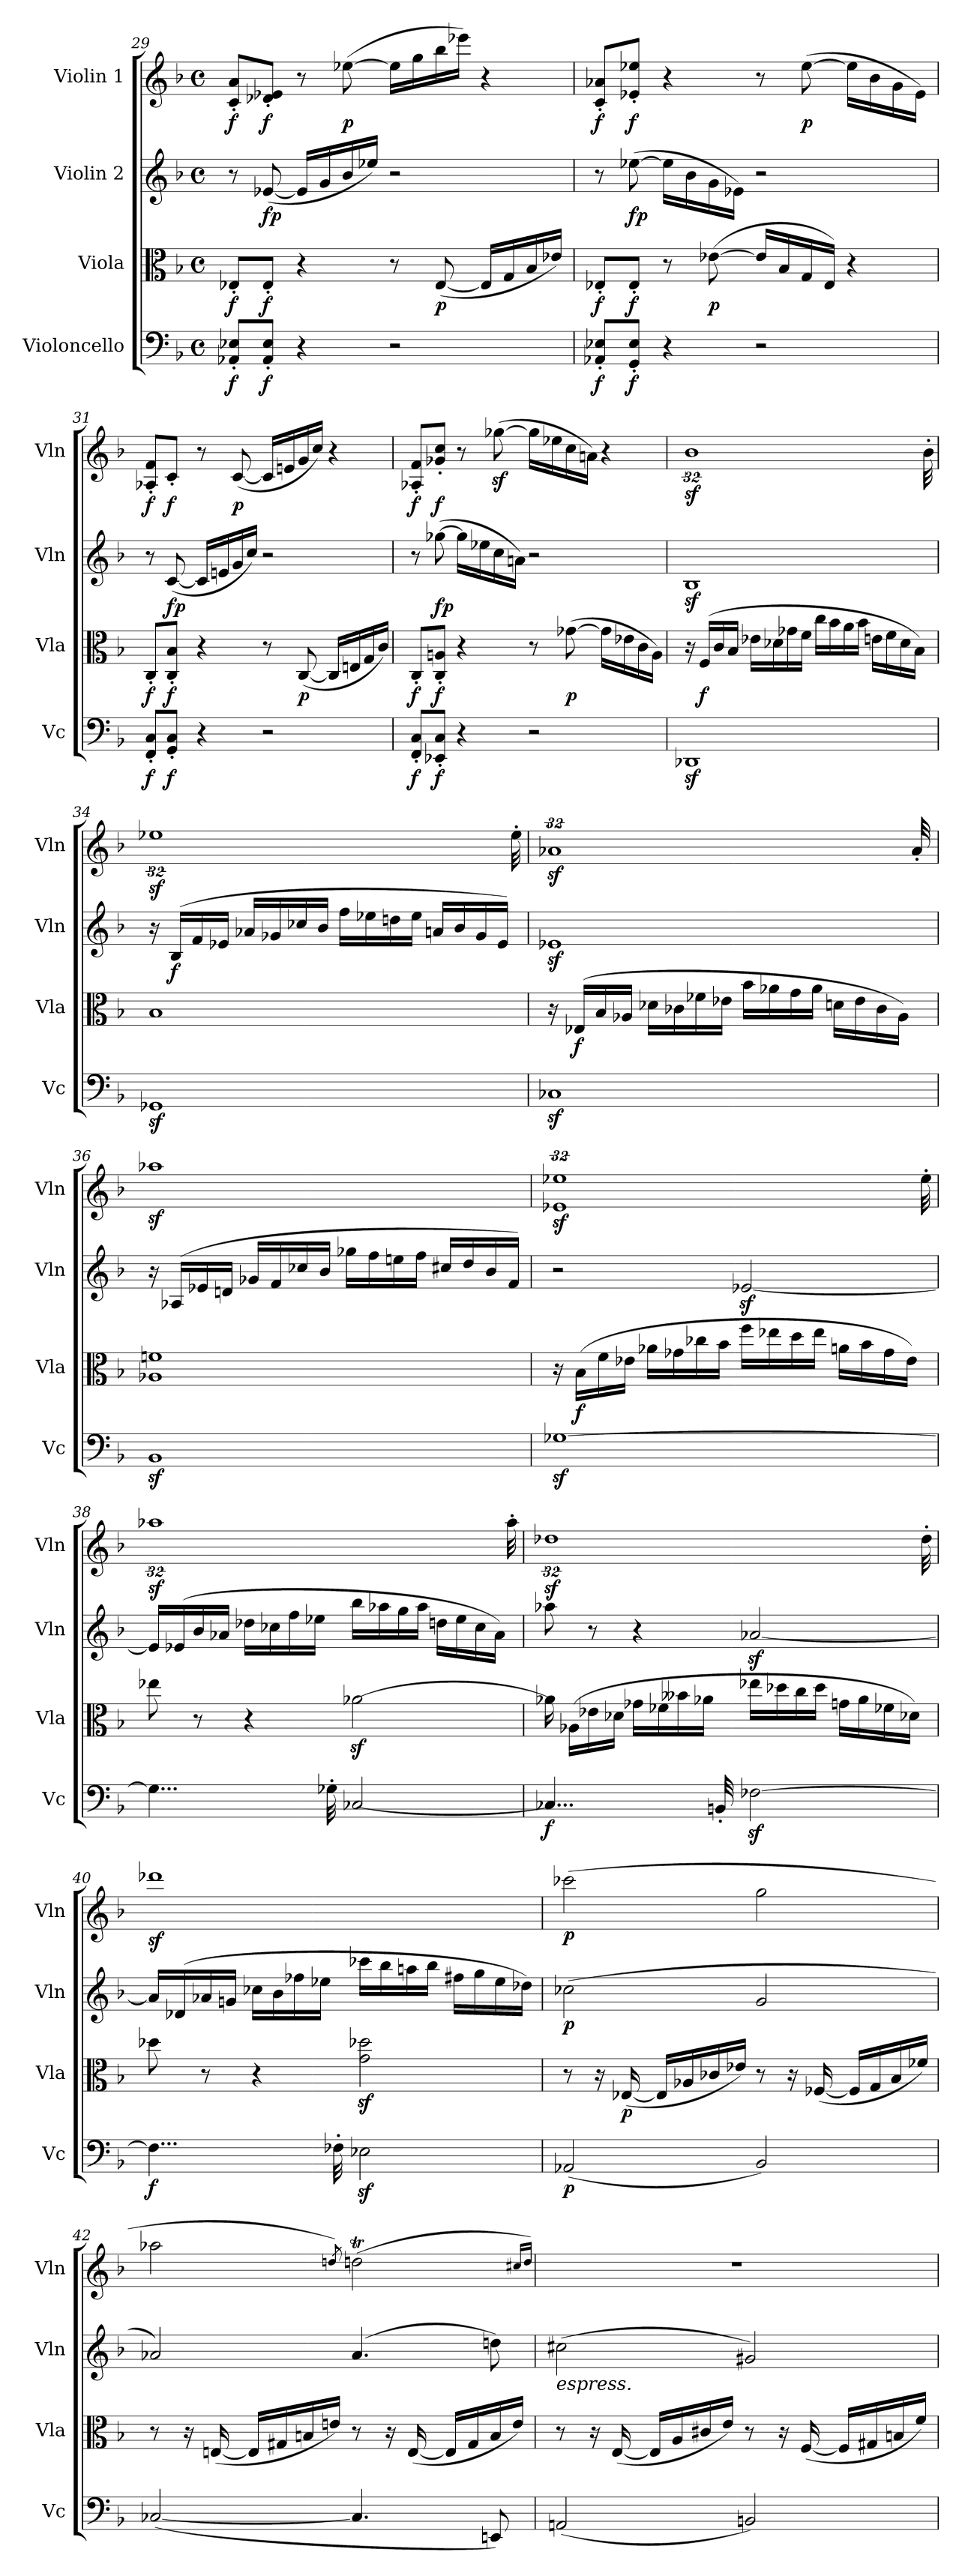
**kern	**dynam	**kern	**dynam	**kern	**dynam	**kern	**dynam
*part4	*part4	*part3	*part3	*part2	*part2	*part1	*part1
*staff4	*staff4	*staff3	*staff3	*staff2	*staff2	*staff1	*staff1
*I"Violoncello	*	*I"Viola	*	*I"Violin 2	*	*I"Violin 1	*
*I'Vc	*	*I'Vla	*	*I'Vln	*	*I'Vln	*
*clefF4	*	*clefC3	*	*clefG2	*	*clefG2	*
*k[b-]	*	*k[b-]	*	*k[b-]	*	*k[b-]	*
*M4/4	*	*M4/4	*	*M4/4	*	*M4/4	*
*met(c)	*	*met(c)	*	*met(c)	*	*met(c)	*
=29	=29	=29	=29	=29	=29	=29	=29
!	!LO:DY:b	!	!LO:DY:b	!	!	!	!LO:DY:b
8AA-X/' 8E-X/'L	f	8E-X'/L	f	8r	.	8c/' 8a/'L	f
!	!LO:DY:b	!	!LO:DY:b	!	!LO:DY:b	!	!LO:DY:b
8AA-/' 8E-/'J	f	8E-'/J	f	([8e-X/	fp	8d-X/' 8e-X/'J	f
4r	.	4r	.	16e-/LL]	.	8r	.
.	.	.	.	16g/	.	.	.
!	!	!	!	!	!	!	!LO:DY:b
.	.	.	.	16b-/	.	([8ee-X\	p
.	.	.	.	16ee-X/JJ)	.	.	.
2r	.	8r	.	2r	.	16ee-\LL]	.
.	.	.	.	.	.	16gg\	.
!	!	!	!LO:DY:b	!	!	!	!
.	.	([8E-/	p	.	.	16bb-\	.
.	.	.	.	.	.	16eee-X\JJ)	.
.	.	16E-/LL]	.	.	.	4r	.
.	.	16G/	.	.	.	.	.
.	.	16B-/	.	.	.	.	.
.	.	16e-X/JJ)	.	.	.	.	.
!!LO:PB:g=z
=30	=30	=30	=30	=30	=30	=30	=30
!	!LO:DY:b	!	!LO:DY:b	!	!	!	!LO:DY:b
8AA-X/' 8E-X/'L	f	8E-X'/L	f	8r	.	8c/' 8a-X/'L	f
!	!LO:DY:b	!	!LO:DY:b	!	!LO:DY:b	!	!LO:DY:b
8GG/' 8E-/'J	f	8E-'/J	f	([8ee-X\	fp	8e-X/' 8ee-X/'J	f
4r	.	8r	.	16ee-\LL]	.	4r	.
.	.	.	.	16b-\	.	.	.
!	!	!	!LO:DY:b	!	!	!	!
.	.	([8e-X\	p	16g\	.	.	.
.	.	.	.	16e-X\JJ)	.	.	.
2r	.	16e-/LL]	.	2r	.	8r	.
.	.	16B-/	.	.	.	.	.
!	!	!	!	!	!	!	!LO:DY:b
.	.	16G/	.	.	.	([8ee-\	p
.	.	16E-/JJ)	.	.	.	.	.
.	.	4r	.	.	.	16ee-\LL]	.
.	.	.	.	.	.	16b-\	.
.	.	.	.	.	.	16g\	.
.	.	.	.	.	.	16e-\JJ)	.
!!LO:LB:g=z
=31	=31	=31	=31	=31	=31	=31	=31
!	!LO:DY:b	!	!LO:DY:b	!	!	!	!LO:DY:b
8FF/' 8C/'L	f	8C'/L	f	8r	.	8A-X/' 8f/'L	f
!	!LO:DY:b	!	!LO:DY:b	!	!LO:DY:b	!	!LO:DY:b
8GG/' 8C/'J	f	8C/' 8B-/'J	f	([8c/	fp	8c'/J	f
4r	.	4r	.	16c/LL]	.	8r	.
.	.	.	.	16en/	.	.	.
!	!	!	!	!	!	!	!LO:DY:b
.	.	.	.	16g/	.	([8c/	p
.	.	.	.	16cc/JJ)	.	.	.
2r	.	8r	.	2r	.	16c/LL]	.
.	.	.	.	.	.	16en/	.
!	!	!	!LO:DY:b	!	!	!	!
.	.	([8C/	p	.	.	16g/	.
.	.	.	.	.	.	16cc/JJ)	.
.	.	16C/LL]	.	.	.	4r	.
.	.	16En/	.	.	.	.	.
.	.	16G/	.	.	.	.	.
.	.	16c/JJ)	.	.	.	.	.
=32	=32	=32	=32	=32	=32	=32	=32
!	!LO:DY:b	!	!LO:DY:b	!	!	!	!LO:DY:b
8FF/' 8C/'L	f	8C'/L	f	8r	.	8A-X/' 8f/'L	f
!	!LO:DY:b	!	!LO:DY:b	!	!LO:DY:b	!	!LO:DY:b
8EE-X/' 8C/'J	f	8C/' 8An/'J	f	([8gg-X\	fp	8g-X/' 8cc/'J	f
4r	.	4r	.	16gg-\LL]	.	8r	.
.	.	.	.	16ee-X\	.	.	.
.	.	.	.	16cc\	.	([8gg-Xz<\	.
.	.	.	.	16an\JJ)	.	.	.
2r	.	8r	.	2r	.	16gg-\LL]	.
.	.	.	.	.	.	16ee-X\	.
!	!	!	!LO:DY:b	!	!	!	!
.	.	([8g-X\	p	.	.	16cc\	.
.	.	.	.	.	.	16an\JJ)	.
.	.	16g-\LL]	.	.	.	4r	.
.	.	16e-X\	.	.	.	.	.
.	.	16c\	.	.	.	.	.
.	.	16A\JJ)	.	.	.	.	.
=33	=33	=33	=33	=33	=33	=33	=33
1DD-Xz<	.	16r	.	1B-z<	.	32%31b-z<\	.
!	!	!	!LO:DY:b	!	!	!	!
.	.	(16F/LL	f	.	.	.	.
.	.	16c/	.	.	.	.	.
.	.	16B-/JJ	.	.	.	.	.
.	.	16e-X\LL	.	.	.	.	.
.	.	16d-X\	.	.	.	.	.
.	.	16g-X\	.	.	.	.	.
.	.	16f\JJ	.	.	.	.	.
.	.	16cc\LL	.	.	.	.	.
.	.	16b-\	.	.	.	.	.
.	.	16a\	.	.	.	.	.
.	.	16b-\JJ	.	.	.	.	.
.	.	16en\LL	.	.	.	.	.
.	.	16f\	.	.	.	.	.
.	.	16d-\	.	.	.	.	.
.	.	16B-\JJ)	.	.	.	.	.
.	.	.	.	.	.	32b-'\	.
!!LO:LB:g=z
=34	=34	=34	=34	=34	=34	=34	=34
1GG-Xz<	.	1B-	.	16r	.	32%31ee-Xz<\	.
!	!	!	!	!	!LO:DY:b	!	!
.	.	.	.	(16B-/LL	f	.	.
.	.	.	.	16f/	.	.	.
.	.	.	.	16e-X/JJ	.	.	.
.	.	.	.	16a-X/LL	.	.	.
.	.	.	.	16g-X/	.	.	.
.	.	.	.	16cc-X/	.	.	.
.	.	.	.	16b-/JJ	.	.	.
.	.	.	.	16ff\LL	.	.	.
.	.	.	.	16ee-X\	.	.	.
.	.	.	.	16ddn\	.	.	.
.	.	.	.	16ee-\JJ	.	.	.
.	.	.	.	16an/LL	.	.	.
.	.	.	.	16b-/	.	.	.
.	.	.	.	16g-/	.	.	.
.	.	.	.	16e-/JJ)	.	.	.
.	.	.	.	.	.	32ee-'\	.
!!LO:PB:g=z
=35	=35	=35	=35	=35	=35	=35	=35
1C-Xz<	.	16r	.	1e-Xz<	.	32%31a-Xz</	.
!	!	!	!LO:DY:b	!	!	!	!
.	.	(16E-X/LL	f	.	.	.	.
.	.	16B-/	.	.	.	.	.
.	.	16A-X/JJ	.	.	.	.	.
.	.	16d-X\LL	.	.	.	.	.
.	.	16c-X\	.	.	.	.	.
.	.	16f-X\	.	.	.	.	.
.	.	16e-X\JJ	.	.	.	.	.
.	.	16b-\LL	.	.	.	.	.
.	.	16a-X\	.	.	.	.	.
.	.	16g\	.	.	.	.	.
.	.	16a-\JJ	.	.	.	.	.
.	.	16dn\LL	.	.	.	.	.
.	.	16e-\	.	.	.	.	.
.	.	16c-\	.	.	.	.	.
.	.	16A-\JJ)	.	.	.	.	.
.	.	.	.	.	.	32a-'/	.
=36	=36	=36	=36	=36	=36	=36	=36
1BB-z<	.	1A-X 1fn	.	16r	.	1aa-Xz<	.
.	.	.	.	(16A-X/LL	.	.	.
.	.	.	.	16e-X/	.	.	.
.	.	.	.	16dn/JJ	.	.	.
.	.	.	.	16g-X/LL	.	.	.
.	.	.	.	16f/	.	.	.
.	.	.	.	16cc-X/	.	.	.
.	.	.	.	16b-/JJ	.	.	.
.	.	.	.	16gg-X\LL	.	.	.
.	.	.	.	16ff\	.	.	.
.	.	.	.	16een\	.	.	.
.	.	.	.	16ff\JJ	.	.	.
.	.	.	.	16cc#X/LL	.	.	.
.	.	.	.	16dd/	.	.	.
.	.	.	.	16b-/	.	.	.
.	.	.	.	16f/JJ)	.	.	.
!!LO:LB:g=z
=37	=37	=37	=37	=37	=37	=37	=37
[1G-Xz<	.	16r	.	2r	.	32%31e-X/z< 32%31ee-X/z<	.
!	!	!	!LO:DY:b	!	!	!	!
.	.	(16B-\LL	f	.	.	.	.
.	.	16f\	.	.	.	.	.
.	.	16e-X\JJ	.	.	.	.	.
.	.	16a-X\LL	.	.	.	.	.
.	.	16g-X\	.	.	.	.	.
.	.	16cc-X\	.	.	.	.	.
.	.	16b-\JJ	.	.	.	.	.
.	.	16ff\LL	.	[2e-Xz</	.	.	.
.	.	16ee-X\	.	.	.	.	.
.	.	16dd\	.	.	.	.	.
.	.	16ee-\JJ	.	.	.	.	.
.	.	16an\LL	.	.	.	.	.
.	.	16b-\	.	.	.	.	.
.	.	16g-\	.	.	.	.	.
.	.	16e-\JJ)	.	.	.	.	.
.	.	.	.	.	.	32ee-'\	.
=38	=38	=38	=38	=38	=38	=38	=38
4...G-\]	.	8ee-X\	.	16e-/LL]	.	32%31aa-Xz<\	.
.	.	.	.	(16e-X/	.	.	.
.	.	8r	.	16b-/	.	.	.
.	.	.	.	16a-X/JJ	.	.	.
.	.	4r	.	16dd-X\LL	.	.	.
.	.	.	.	16cc-X\	.	.	.
.	.	.	.	16ff\	.	.	.
.	.	.	.	16ee-X\JJ	.	.	.
32G-X'\	.	.	.	.	.	.	.
[2C-X/	.	[2a-Xz<\	.	16bb-\LL	.	.	.
.	.	.	.	16aa-X\	.	.	.
.	.	.	.	16gg\	.	.	.
.	.	.	.	16aa-\JJ	.	.	.
.	.	.	.	16ddn\LL	.	.	.
.	.	.	.	16ee-\	.	.	.
.	.	.	.	16cc-\	.	.	.
.	.	.	.	16a-\JJ)	.	.	.
.	.	.	.	.	.	32aa-'\	.
!!LO:LB:g=z
=39	=39	=39	=39	=39	=39	=39	=39
!	!LO:DY:b	!	!	!	!	!	!
4...C-X/]	f	16a-X\]	.	8aa-X\	.	32%31dd-Xz<\	.
.	.	(16A-X\LL	.	.	.	.	.
.	.	16e-X\	.	8r	.	.	.
.	.	16d-X\JJ	.	.	.	.	.
.	.	16g-X\LL	.	4r	.	.	.
.	.	16f-X\	.	.	.	.	.
.	.	16b--X\	.	.	.	.	.
.	.	16a-X\JJ	.	.	.	.	.
32BBn'/	.	.	.	.	.	.	.
[2F-Xz<\	.	16ee-X\LL	.	[2a-Xz</	.	.	.
.	.	16dd-X\	.	.	.	.	.
.	.	16cc\	.	.	.	.	.
.	.	16dd-\JJ	.	.	.	.	.
.	.	16gn\LL	.	.	.	.	.
.	.	16a-\	.	.	.	.	.
.	.	16f-X\	.	.	.	.	.
.	.	16d-X\JJ)	.	.	.	.	.
.	.	.	.	.	.	32dd-'\	.
=40	=40	=40	=40	=40	=40	=40	=40
!	!LO:DY:b	!	!	!	!	!	!
4...F-\]	f	8dd-X\	.	16a-/LL]	.	1ddd-Xz<	.
.	.	.	.	(16d-X/	.	.	.
.	.	8r	.	16a-X/	.	.	.
.	.	.	.	16gn/JJ	.	.	.
.	.	4r	.	16cc-X\LL	.	.	.
.	.	.	.	16b-\	.	.	.
.	.	.	.	16ff-X\	.	.	.
.	.	.	.	16ee-X\JJ	.	.	.
32F-X'\	.	.	.	.	.	.	.
2E-Xz<\	.	2g\z< 2dd-X\z<	.	16ccc-X\LL	.	.	.
.	.	.	.	16bb-\	.	.	.
.	.	.	.	16aan\	.	.	.
.	.	.	.	16bb-\JJ	.	.	.
.	.	.	.	16ff#X\LL	.	.	.
.	.	.	.	16gg\	.	.	.
.	.	.	.	16ee-\	.	.	.
.	.	.	.	16dd-X\JJ)	.	.	.
=41	=41	=41	=41	=41	=41	=41	=41
!	!LO:DY:b	!	!	!	!LO:DY:b	!	!LO:DY:b
(2AA-X/	p	8r	.	(2cc-X\	p	(2ccc-X\	p
.	.	16r	.	.	.	.	.
!	!	!	!LO:DY:b	!	!	!	!
.	.	([16E-X/	p	.	.	.	.
.	.	16E-/LL]	.	.	.	.	.
.	.	16A-X/	.	.	.	.	.
.	.	16c-X/	.	.	.	.	.
.	.	16e-X/JJ)	.	.	.	.	.
2BB-/)	.	8r	.	2g/	.	2gg\	.
.	.	16r	.	.	.	.	.
.	.	([16F-X/	.	.	.	.	.
.	.	16F-/LL]	.	.	.	.	.
.	.	16G/	.	.	.	.	.
.	.	16B-/	.	.	.	.	.
.	.	16f-X/JJ)	.	.	.	.	.
!!LO:LB:g=z
=42	=42	=42	=42	=42	=42	=42	=42
*	*	*^	*	*	*	*	*
([2C-X/	.	8r	4.ryy	.	2a-X/)	.	2aa-X\	.
.	.	16r	.	.	.	.	.	.
.	.	([16En/	.	.	.	.	.	.
.	.	16E/LL]	.	.	.	.	.	.
.	.	16G#X/	.	.	.	.	.	.
.	.	16Bn/	8ryy	.	.	.	.	.
.	.	16en/JJ)	.	.	.	.	.	.
.	.	.	.	.	.	.	8qddn/)	.
4.C-/]	.	8r	2ryy	.	(4.a-/	.	(<2ddnT\	.
.	.	16r	.	.	.	.	.	.
.	.	([16E/	.	.	.	.	.	.
.	.	16E/LL]	.	.	.	.	.	.
.	.	16G#/	.	.	.	.	.	.
8EEn/)	.	16B/	.	.	8ddn\)	.	.	.
.	.	16e/JJ)	.	.	.	.	.	.
*	*	*v	*v	*	*	*	*	*
.	.	.	.	.	.	16qcc#X/LL	.
.	.	.	.	.	.	16qdd/JJ)	.
!!LO:LB:g=z
=43	=43	=43	=43	=43	=43	=43	=43
*^	*	*	*	*	*	*	*
!	!	!	!	!	!LO:TX:b:i:t=espress.	!	!	!
(2AAn/	2ryy	.	8r	.	(2cc#X\	.	1r	.
.	.	.	16r	.	.	.	.	.
.	.	.	([16E/	.	.	.	.	.
.	.	.	16E/LL]	.	.	.	.	.
.	.	.	16A/	.	.	.	.	.
.	.	.	16c#X/	.	.	.	.	.
.	.	.	16e/JJ)	.	.	.	.	.
2BBn/)	2ryy	.	8r	.	2g#X/)	.	.	.
.	.	.	16r	.	.	.	.	.
.	.	.	([16F/	.	.	.	.	.
.	.	.	16F/LL]	.	.	.	.	.
.	.	.	16G#X/	.	.	.	.	.
.	.	.	16Bn/	.	.	.	.	.
.	.	.	16f/JJ)	.	.	.	.	.
*v	*v	*	*	*	*	*	*	*
=	=	=	=	=	=	=	=
*-	*-	*-	*-	*-	*-	*-	*-
